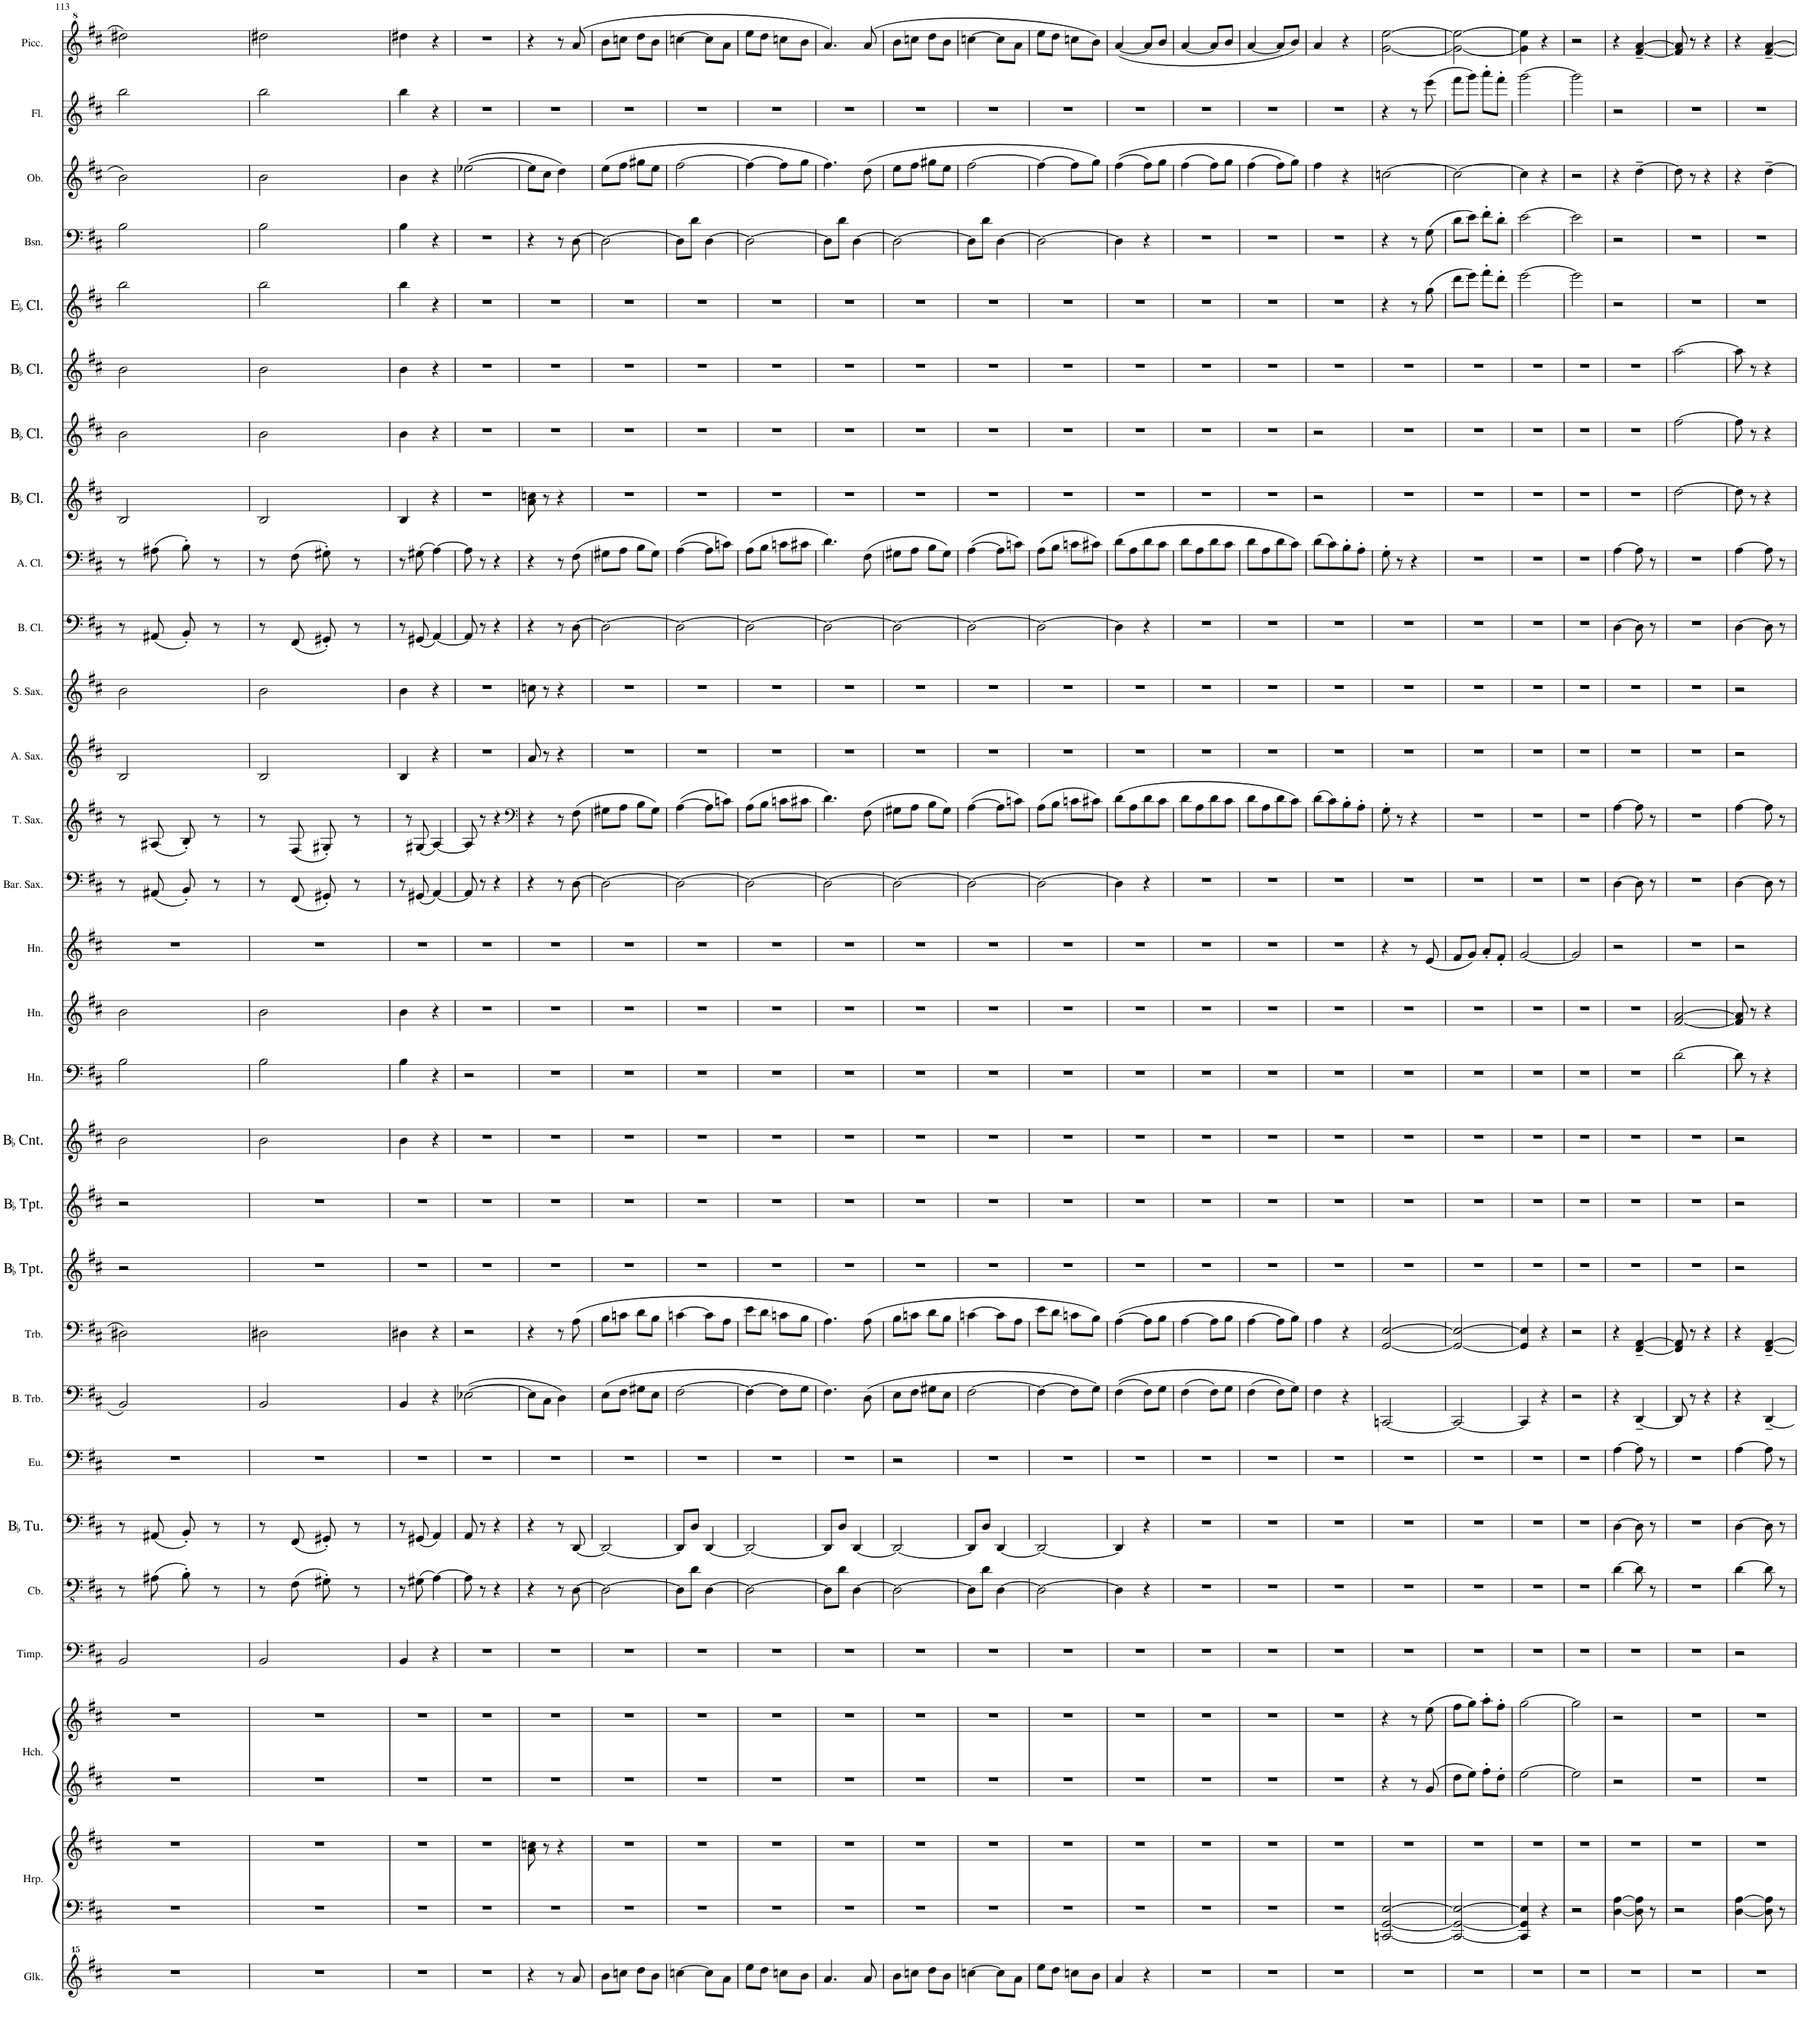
**kern	**kern	**kern	**kern	**kern	**kern	**kern	**kern	**kern	**kern	**kern	**kern	**kern	**kern	**kern	**kern	**kern	**kern	**kern	**kern	**kern	**kern	**kern	**kern	**kern	**kern	**kern	**kern	**kern	**kern	**kern
*part29	*part28	*part28	*part27	*part27	*part26	*part25	*part24	*part23	*part22	*part21	*part20	*part19	*part18	*part17	*part16	*part15	*part14	*part13	*part12	*part11	*part10	*part9	*part8	*part7	*part6	*part5	*part4	*part3	*part2	*part1
*staff31	*staff30	*staff29	*staff28	*staff27	*staff26	*staff25	*staff24	*staff23	*staff22	*staff21	*staff20	*staff19	*staff18	*staff17	*staff16	*staff15	*staff14	*staff13	*staff12	*staff11	*staff10	*staff9	*staff8	*staff7	*staff6	*staff5	*staff4	*staff3	*staff2	*staff1
*I"Glockenspiel	*I"Harp	*	*I"Harpsichord	*	*I"Timpani	*I"Double Bass	*I"BaccidentalFlat Tuba	*I"Euphonium	*I"Bass Trombone	*I"Trombone	*I"BaccidentalFlat Trumpet	*I"BaccidentalFlat Trumpet	*I"BaccidentalFlat Cornet	*I"Horn	*I"Horn	*I"Horn	*I"Baritone Saxophone	*I"Tenor Saxophone	*I"Alto Saxophone	*I"Soprano Saxophone	*I"Bass Clarinet	*I"Alto Clarinet	*I"BaccidentalFlat Clarinet	*I"BaccidentalFlat Clarinet	*I"BaccidentalFlat Clarinet	*I"EaccidentalFlat Clarinet	*I"Bassoon	*I"Oboe	*I"Flute	*I"Piccolo
*I'Glk.	*I'Hrp.	*	*I'Hch.	*	*I'Timp.	*	*I'BaccidentalFlat Tu.	*I'Eu.	*I'B. Trb.	*I'Trb.	*I'BaccidentalFlat Tpt.	*I'BaccidentalFlat Tpt.	*I'BaccidentalFlat Cnt.	*I'Hn.	*I'Hn.	*I'Hn.	*I'Bar. Sax.	*I'T. Sax.	*I'A. Sax.	*I'S. Sax.	*I'B. Cl.	*I'A. Cl.	*I'BaccidentalFlat Cl.	*I'BaccidentalFlat Cl.	*I'BaccidentalFlat Cl.	*I'EaccidentalFlat Cl.	*I'Bsn.	*I'Ob.	*I'Fl.	*I'Picc.
!!LO:PB:g=z
*clefG^^2	*clefF4	*clefG2	*clefG2	*clefG2	*clefF4	*clefFv4	*clefF4	*clefF4	*clefF4	*clefF4	*clefG2	*clefG2	*clefG2	*clefF4	*clefG2	*clefG2	*clefF4	*clefG2	*clefG2	*clefG2	*clefF4	*clefF4	*clefG2	*clefG2	*clefG2	*clefG2	*clefF4	*clefG2	*clefG2	*clefG^2
*	*	*	*	*	*	*Trd7c12	*	*	*	*	*Trd1c2	*Trd1c2	*Trd1c2	*Trd4c7	*Trd4c7	*Trd4c7	*Trd12c21	*Trd8c14	*Trd5c9	*Trd1c2	*Trd8c14	*Trd1c2	*Trd1c2	*Trd1c2	*Trd1c2	*Trd-2c-3	*	*	*	*Trd-7c-12
*k[f#c#]	*k[f#c#]	*k[f#c#]	*k[f#c#]	*k[f#c#]	*k[f#c#]	*k[f#c#]	*k[f#c#]	*k[f#c#]	*k[f#c#]	*k[f#c#]	*k[f#c#]	*k[f#c#]	*k[f#c#]	*k[f#c#]	*k[f#c#]	*k[f#c#]	*k[f#c#]	*k[f#c#]	*k[f#c#]	*k[f#c#]	*k[f#c#]	*k[f#c#]	*k[f#c#]	*k[f#c#]	*k[f#c#]	*k[f#c#]	*k[f#c#]	*k[f#c#]	*k[f#c#]	*k[f#c#]
*M2/4	*M2/4	*M2/4	*M2/4	*M2/4	*M2/4	*M2/4	*M2/4	*M2/4	*M2/4	*M2/4	*M2/4	*M2/4	*M2/4	*M2/4	*M2/4	*M2/4	*M2/4	*M2/4	*M2/4	*M2/4	*M2/4	*M2/4	*M2/4	*M2/4	*M2/4	*M2/4	*M2/4	*M2/4	*M2/4	*M2/4
=113	=113	=113	=113	=113	=113	=113	=113	=113	=113	=113	=113	=113	=113	=113	=113	=113	=113	=113	=113	=113	=113	=113	=113	=113	=113	=113	=113	=113	=113	=113
*	*	*	*	*	*^	*	*	*	*	*	*	*	*	*	*	*	*	*	*	*	*	*	*	*	*	*	*	*	*	*
*	*	*	*	*	*	*Xbrackettup	*	*	*	*	*	*	*	*	*	*	*	*	*	*	*	*	*	*	*	*	*	*	*	*	*
2r	2r	2r	2r	2r	2BB/	24BBLL	8r	8r	2r	2BB/	2D#X\	2r	2r	2b\	2B\	2b\	2r	8r	8r	2B/	2b\	8r	8r	2B/	2b\	2b\	2bb\	2B\	2b\	2bb\	2ddd#X\
.	.	.	.	.	.	24BB	.	.	.	.	.	.	.	.	.	.	.	.	.	.	.	.	.	.	.	.	.	.	.	.	.
.	.	.	.	.	.	24BB	.	.	.	.	.	.	.	.	.	.	.	.	.	.	.	.	.	.	.	.	.	.	.	.	.
.	.	.	.	.	.	24BB	(8AA#X\	(8AA#X/	.	.	.	.	.	.	.	.	.	(8AA#X/	(8A#X/	.	.	(8AA#X/	(8A#X\	.	.	.	.	.	.	.	.
.	.	.	.	.	.	24BB	.	.	.	.	.	.	.	.	.	.	.	.	.	.	.	.	.	.	.	.	.	.	.	.	.
.	.	.	.	.	.	24BBJJ	.	.	.	.	.	.	.	.	.	.	.	.	.	.	.	.	.	.	.	.	.	.	.	.	.
.	.	.	.	.	.	24BBLL	8BB'\)	8BB'/)	.	.	.	.	.	.	.	.	.	8BB'/)	8B'/)	.	.	8BB'/)	8B'\)	.	.	.	.	.	.	.	.
.	.	.	.	.	.	24BB	.	.	.	.	.	.	.	.	.	.	.	.	.	.	.	.	.	.	.	.	.	.	.	.	.
.	.	.	.	.	.	24BB	.	.	.	.	.	.	.	.	.	.	.	.	.	.	.	.	.	.	.	.	.	.	.	.	.
.	.	.	.	.	.	24BB	8r	8r	.	.	.	.	.	.	.	.	.	8r	8r	.	.	8r	8r	.	.	.	.	.	.	.	.
.	.	.	.	.	.	24BB	.	.	.	.	.	.	.	.	.	.	.	.	.	.	.	.	.	.	.	.	.	.	.	.	.
.	.	.	.	.	.	24BBJJ	.	.	.	.	.	.	.	.	.	.	.	.	.	.	.	.	.	.	.	.	.	.	.	.	.
=114	=114	=114	=114	=114	=114	=114	=114	=114	=114	=114	=114	=114	=114	=114	=114	=114	=114	=114	=114	=114	=114	=114	=114	=114	=114	=114	=114	=114	=114	=114	=114
2r	2r	2r	2r	2r	2BB/	24BBLL	8r	8r	2r	2BB/	2D#X\	2r	2r	2b\	2B\	2b\	2r	8r	8r	2B/	2b\	8r	8r	2B/	2b\	2b\	2bb\	2B\	2b\	2bb\	2ddd#X\
.	.	.	.	.	.	24BB	.	.	.	.	.	.	.	.	.	.	.	.	.	.	.	.	.	.	.	.	.	.	.	.	.
.	.	.	.	.	.	24BB	.	.	.	.	.	.	.	.	.	.	.	.	.	.	.	.	.	.	.	.	.	.	.	.	.
.	.	.	.	.	.	24BB	(8FF#\	(8FF#/	.	.	.	.	.	.	.	.	.	(8FF#/	(8F#/	.	.	(8FF#/	(8F#\	.	.	.	.	.	.	.	.
.	.	.	.	.	.	24BB	.	.	.	.	.	.	.	.	.	.	.	.	.	.	.	.	.	.	.	.	.	.	.	.	.
.	.	.	.	.	.	24BBJJ	.	.	.	.	.	.	.	.	.	.	.	.	.	.	.	.	.	.	.	.	.	.	.	.	.
.	.	.	.	.	.	24BBLL	8GG#X'\)	8GG#X'/)	.	.	.	.	.	.	.	.	.	8GG#X'/)	8G#X'/)	.	.	8GG#X'/)	8G#X'\)	.	.	.	.	.	.	.	.
.	.	.	.	.	.	24BB	.	.	.	.	.	.	.	.	.	.	.	.	.	.	.	.	.	.	.	.	.	.	.	.	.
.	.	.	.	.	.	24BB	.	.	.	.	.	.	.	.	.	.	.	.	.	.	.	.	.	.	.	.	.	.	.	.	.
.	.	.	.	.	.	24BB	8r	8r	.	.	.	.	.	.	.	.	.	8r	8r	.	.	8r	8r	.	.	.	.	.	.	.	.
.	.	.	.	.	.	24BB	.	.	.	.	.	.	.	.	.	.	.	.	.	.	.	.	.	.	.	.	.	.	.	.	.
.	.	.	.	.	.	24BBJJ	.	.	.	.	.	.	.	.	.	.	.	.	.	.	.	.	.	.	.	.	.	.	.	.	.
*	*	*	*	*	*v	*v	*	*	*	*	*	*	*	*	*	*	*	*	*	*	*	*	*	*	*	*	*	*	*	*	*
=115	=115	=115	=115	=115	=115	=115	=115	=115	=115	=115	=115	=115	=115	=115	=115	=115	=115	=115	=115	=115	=115	=115	=115	=115	=115	=115	=115	=115	=115	=115
2r	2r	2r	2r	2r	4BB/	8r	8r	2r	4BB/	4D#X\	2r	2r	4b\	4B\	4b\	2r	8r	8r	4B/	4b\	8r	8r	4B/	4b\	4b\	4bb\	4B\	4b\	4bb\	4ddd#X\
.	.	.	.	.	.	(8GG#X\	(8GG#X/	.	.	.	.	.	.	.	.	.	(8GG#X/	(8G#X/	.	.	(8GG#X/	(8G#X\	.	.	.	.	.	.	.	.
.	.	.	.	.	4r	[4AA\)	4AA/)	.	4r	4r	.	.	4r	4r	4r	.	[4AA/)	[4A/)	4r	4r	[4AA/)	[4A\)	4r	4r	4r	4r	4r	4r	4r	4r
=116	=116	=116	=116	=116	=116	=116	=116	=116	=116	=116	=116	=116	=116	=116	=116	=116	=116	=116	=116	=116	=116	=116	=116	=116	=116	=116	=116	=116	=116	=116
2r	2r	2r	2r	2r	2r	8AA\]	8AA/	2r	([2E-X\	2r	2r	2r	2r	2r	2r	2r	8AA/]	8A/]	2r	2r	8AA/]	8A\]	2r	2r	2r	2r	2r	([2ee-X\	2r	2r
.	.	.	.	.	.	8r	8r	.	.	.	.	.	.	.	.	.	8r	8r	.	.	8r	8r	.	.	.	.	.	.	.	.
.	.	.	.	.	.	4r	4r	.	.	.	.	.	.	.	.	.	4r	4r	.	.	4r	4r	.	.	.	.	.	.	.	.
=117	=117	=117	=117	=117	=117	=117	=117	=117	=117	=117	=117	=117	=117	=117	=117	=117	=117	=117	=117	=117	=117	=117	=117	=117	=117	=117	=117	=117	=117	=117
*	*	*	*	*	*	*	*	*	*	*	*	*	*	*	*	*	*	*clefF4	*	*	*	*	*	*	*	*	*	*	*	*
4r	2r	8a\ 8ccn\	2r	2r	2r	4r	4r	2r	8E-\L]	4r	2r	2r	2r	2r	2r	2r	4r	4r	8a/	8ccn\	4r	4r	8a\ 8ccn\	2r	2r	2r	4r	8ee-\L]	2r	4r
.	.	8r	.	.	.	.	.	.	8C#\J	.	.	.	.	.	.	.	.	.	8r	8r	.	.	8r	.	.	.	.	8cc#\J	.	.
8r	.	4r	.	.	.	8r	8r	.	4D\)	8r	.	.	.	.	.	.	8r	8r	4r	4r	8r	8r	4r	.	.	.	8r	4dd\)	.	8r
8aaa/	.	.	.	.	.	[8DD\	[8DD/	.	.	(8A\	.	.	.	.	.	.	[8D\	(8F#\	.	.	[8D\	(8F#\	.	.	.	.	[8D\	.	.	(8aa/
=118	=118	=118	=118	=118	=118	=118	=118	=118	=118	=118	=118	=118	=118	=118	=118	=118	=118	=118	=118	=118	=118	=118	=118	=118	=118	=118	=118	=118	=118	=118
8bbb\L	2r	2r	2r	2r	2r	2DD\_	2DD/_	2r	(8E\L	8B\L	2r	2r	2r	2r	2r	2r	2D\_	8G#X\L	2r	2r	2D\_	8G#X\L	2r	2r	2r	2r	2D\_	(8ee\L	2r	8bb\L
8ccccn\J	.	.	.	.	.	.	.	.	8F#\J	8cn\J	.	.	.	.	.	.	.	8A\J	.	.	.	8A\J	.	.	.	.	.	8ff#\J	.	8cccn\J
8dddd\L	.	.	.	.	.	.	.	.	8G#X\L	8d\L	.	.	.	.	.	.	.	8B\L	.	.	.	8B\L	.	.	.	.	.	8gg#X\L	.	8ddd\L
8bbb\J	.	.	.	.	.	.	.	.	8E\J	8B\J	.	.	.	.	.	.	.	8G#\J)	.	.	.	8G#\J)	.	.	.	.	.	8ee\J	.	8bb\J
=119	=119	=119	=119	=119	=119	=119	=119	=119	=119	=119	=119	=119	=119	=119	=119	=119	=119	=119	=119	=119	=119	=119	=119	=119	=119	=119	=119	=119	=119	=119
[4ccccn\	2r	2r	2r	2r	2r	8DD\L]	8DD/L]	2r	[2F#\	[4cn\	2r	2r	2r	2r	2r	2r	2D\_	([4A\	2r	2r	2D\_	([4A\	2r	2r	2r	2r	8D\L]	[2ff#\	2r	[4cccn\
.	.	.	.	.	.	8D\J	8D/J	.	.	.	.	.	.	.	.	.	.	.	.	.	.	.	.	.	.	.	8d\J	.	.	.
8cccc\L]	.	.	.	.	.	[4DD\	[4DD/	.	.	8c\L]	.	.	.	.	.	.	.	8A\L]	.	.	.	8A\L]	.	.	.	.	[4D\	.	.	8ccc\L]
8aaa\J	.	.	.	.	.	.	.	.	.	8A\J	.	.	.	.	.	.	.	8cn\J)	.	.	.	8cn\J)	.	.	.	.	.	.	.	8aa\J
=120	=120	=120	=120	=120	=120	=120	=120	=120	=120	=120	=120	=120	=120	=120	=120	=120	=120	=120	=120	=120	=120	=120	=120	=120	=120	=120	=120	=120	=120	=120
8eeee\L	2r	2r	2r	2r	2r	2DD\_	2DD/_	2r	4F#\_	8e\L	2r	2r	2r	2r	2r	2r	2D\_	(8A\L	2r	2r	2D\_	(8A\L	2r	2r	2r	2r	2D\_	4ff#\_	2r	8eee\L
8dddd\J	.	.	.	.	.	.	.	.	.	8d\J	.	.	.	.	.	.	.	8B\J	.	.	.	8B\J	.	.	.	.	.	.	.	8ddd\J
8ccccn\L	.	.	.	.	.	.	.	.	8F#\L]	8cn\L	.	.	.	.	.	.	.	8cn\L	.	.	.	8cn\L	.	.	.	.	.	8ff#\L]	.	8cccn\L
8bbb\J	.	.	.	.	.	.	.	.	8G\J	8B\J	.	.	.	.	.	.	.	8c#X\J	.	.	.	8c#X\J	.	.	.	.	.	8gg\J	.	8bb\J
=121	=121	=121	=121	=121	=121	=121	=121	=121	=121	=121	=121	=121	=121	=121	=121	=121	=121	=121	=121	=121	=121	=121	=121	=121	=121	=121	=121	=121	=121	=121
4.aaa/	2r	2r	2r	2r	2r	8DD\L]	8DD/L]	2r	4.F#\)	4.A\)	2r	2r	2r	2r	2r	2r	2D\_	4.d\)	2r	2r	2D\_	4.d\)	2r	2r	2r	2r	8D\L]	4.ff#\)	2r	4.aa/)
.	.	.	.	.	.	8D\J	8D/J	.	.	.	.	.	.	.	.	.	.	.	.	.	.	.	.	.	.	.	8d\J	.	.	.
.	.	.	.	.	.	[4DD\	[4DD/	.	.	.	.	.	.	.	.	.	.	.	.	.	.	.	.	.	.	.	[4D\	.	.	.
8aaa/	.	.	.	.	.	.	.	.	(8D\	(8A\	.	.	.	.	.	.	.	(8F#\	.	.	.	(8F#\	.	.	.	.	.	(8dd\	.	(8aa/
=122	=122	=122	=122	=122	=122	=122	=122	=122	=122	=122	=122	=122	=122	=122	=122	=122	=122	=122	=122	=122	=122	=122	=122	=122	=122	=122	=122	=122	=122	=122
8bbb\L	2r	2r	2r	2r	2r	2DD\_	2DD/_	2r	8E\L	8B\L	2r	2r	2r	2r	2r	2r	2D\_	8G#X\L	2r	2r	2D\_	8G#X\L	2r	2r	2r	2r	2D\_	8ee\L	2r	8bb\L
8ccccn\J	.	.	.	.	.	.	.	.	8F#\J	8cn\J	.	.	.	.	.	.	.	8A\J	.	.	.	8A\J	.	.	.	.	.	8ff#\J	.	8cccn\J
8dddd\L	.	.	.	.	.	.	.	.	8G#X\L	8d\L	.	.	.	.	.	.	.	8B\L	.	.	.	8B\L	.	.	.	.	.	8gg#X\L	.	8ddd\L
8bbb\J	.	.	.	.	.	.	.	.	8E\J	8B\J	.	.	.	.	.	.	.	8G#\J)	.	.	.	8G#\J)	.	.	.	.	.	8ee\J	.	8bb\J
=123	=123	=123	=123	=123	=123	=123	=123	=123	=123	=123	=123	=123	=123	=123	=123	=123	=123	=123	=123	=123	=123	=123	=123	=123	=123	=123	=123	=123	=123	=123
[4ccccn\	2r	2r	2r	2r	2r	8DD\L]	8DD/L]	2r	[2F#\	[4cn\	2r	2r	2r	2r	2r	2r	2D\_	([4A\	2r	2r	2D\_	([4A\	2r	2r	2r	2r	8D\L]	[2ff#\	2r	[4cccn\
.	.	.	.	.	.	8D\J	8D/J	.	.	.	.	.	.	.	.	.	.	.	.	.	.	.	.	.	.	.	8d\J	.	.	.
8cccc\L]	.	.	.	.	.	[4DD\	[4DD/	.	.	8c\L]	.	.	.	.	.	.	.	8A\L]	.	.	.	8A\L]	.	.	.	.	[4D\	.	.	8ccc\L]
8aaa\J	.	.	.	.	.	.	.	.	.	8A\J	.	.	.	.	.	.	.	8cn\J)	.	.	.	8cn\J)	.	.	.	.	.	.	.	8aa\J
=124	=124	=124	=124	=124	=124	=124	=124	=124	=124	=124	=124	=124	=124	=124	=124	=124	=124	=124	=124	=124	=124	=124	=124	=124	=124	=124	=124	=124	=124	=124
8eeee\L	2r	2r	2r	2r	2r	2DD\_	2DD/_	2r	4F#\_	8e\L	2r	2r	2r	2r	2r	2r	2D\_	(8A\L	2r	2r	2D\_	(8A\L	2r	2r	2r	2r	2D\_	4ff#\_	2r	8eee\L
8dddd\J	.	.	.	.	.	.	.	.	.	8d\J	.	.	.	.	.	.	.	8B\J	.	.	.	8B\J	.	.	.	.	.	.	.	8ddd\J
8ccccn\L	.	.	.	.	.	.	.	.	8F#\L]	8cn\L	.	.	.	.	.	.	.	8cn\L	.	.	.	8cn\L	.	.	.	.	.	8ff#\L]	.	8cccn\L
8bbb\J	.	.	.	.	.	.	.	.	8G\J)	8B\J)	.	.	.	.	.	.	.	8c#X\J)	.	.	.	8c#X\J)	.	.	.	.	.	8gg\J)	.	8bb\J)
=125	=125	=125	=125	=125	=125	=125	=125	=125	=125	=125	=125	=125	=125	=125	=125	=125	=125	=125	=125	=125	=125	=125	=125	=125	=125	=125	=125	=125	=125	=125
4aaa/	2r	2r	2r	2r	2r	4DD\]	4DD/]	2r	((4F#\	([4A\	2r	2r	2r	2r	2r	2r	4D\]	(8d\L	2r	2r	4D\]	(8d\L	2r	2r	2r	2r	4D\]	((4ff#\	2r	([4aa/
.	.	.	.	.	.	.	.	.	.	.	.	.	.	.	.	.	.	8A\	.	.	.	8A\	.	.	.	.	.	.	.	.
4r	.	.	.	.	.	4r	4r	.	8F#\L)	8A\L]	.	.	.	.	.	.	4r	8d\	.	.	4r	8d\	.	.	.	.	4r	8ff#\L)	.	8aa/L]
.	.	.	.	.	.	.	.	.	8G\J	8B\J	.	.	.	.	.	.	.	8c#\J	.	.	.	8c#\J	.	.	.	.	.	8gg\J	.	8bb/J
=126	=126	=126	=126	=126	=126	=126	=126	=126	=126	=126	=126	=126	=126	=126	=126	=126	=126	=126	=126	=126	=126	=126	=126	=126	=126	=126	=126	=126	=126	=126
2r	2r	2r	2r	2r	2r	2r	2r	2r	(4F#\	[4A\	2r	2r	2r	2r	2r	2r	2r	8d\L	2r	2r	2r	8d\L	2r	2r	2r	2r	2r	(4ff#\	2r	[4aa/
.	.	.	.	.	.	.	.	.	.	.	.	.	.	.	.	.	.	8A\	.	.	.	8A\	.	.	.	.	.	.	.	.
.	.	.	.	.	.	.	.	.	8F#\L)	8A\L]	.	.	.	.	.	.	.	8d\	.	.	.	8d\	.	.	.	.	.	8ff#\L)	.	8aa/L]
.	.	.	.	.	.	.	.	.	8G\J	8B\J	.	.	.	.	.	.	.	8c#\J	.	.	.	8c#\J	.	.	.	.	.	8gg\J	.	8bb/J
=127	=127	=127	=127	=127	=127	=127	=127	=127	=127	=127	=127	=127	=127	=127	=127	=127	=127	=127	=127	=127	=127	=127	=127	=127	=127	=127	=127	=127	=127	=127
2r	2r	2r	2r	2r	2r	2r	2r	2r	(4F#\	[4A\	2r	2r	2r	2r	2r	2r	2r	8d\L	2r	2r	2r	8d\L	2r	2r	2r	2r	2r	(4ff#\	2r	[4aa/
.	.	.	.	.	.	.	.	.	.	.	.	.	.	.	.	.	.	8A\	.	.	.	8A\	.	.	.	.	.	.	.	.
.	.	.	.	.	.	.	.	.	8F#\L)	8A\L]	.	.	.	.	.	.	.	8d\	.	.	.	8d\	.	.	.	.	.	8ff#\L)	.	8aa/L]
.	.	.	.	.	.	.	.	.	8G\J)	8B\J)	.	.	.	.	.	.	.	8c#\J)	.	.	.	8c#\J)	.	.	.	.	.	8gg\J)	.	8bb/J)
=128	=128	=128	=128	=128	=128	=128	=128	=128	=128	=128	=128	=128	=128	=128	=128	=128	=128	=128	=128	=128	=128	=128	=128	=128	=128	=128	=128	=128	=128	=128
2r	2r	2r	2r	2r	2r	2r	2r	2r	4F#\	4A\	2r	2r	2r	2r	2r	2r	2r	(8d\L	2r	2r	2r	(8d\L	2r	2r	2r	2r	2r	4ff#\	2r	4aa/
.	.	.	.	.	.	.	.	.	.	.	.	.	.	.	.	.	.	8c#\)	.	.	.	8c#\)	.	.	.	.	.	.	.	.
.	.	.	.	.	.	.	.	.	4r	4r	.	.	.	.	.	.	.	8B'\	.	.	.	8B'\	.	.	.	.	.	4r	.	4r
.	.	.	.	.	.	.	.	.	.	.	.	.	.	.	.	.	.	8A'\J	.	.	.	8A'\J	.	.	.	.	.	.	.	.
=129	=129	=129	=129	=129	=129	=129	=129	=129	=129	=129	=129	=129	=129	=129	=129	=129	=129	=129	=129	=129	=129	=129	=129	=129	=129	=129	=129	=129	=129	=129
2r	[2CCn/ [2GG/ [2E/	2r	4r	4r	2r	2r	2r	2r	[2CCn/	[2GG/ [2E/	2r	2r	2r	2r	2r	4r	2r	8G'\	2r	2r	2r	8G'\	2r	2r	2r	4r	4r	[2ccn\	4r	[2gg\ [2eee\
.	.	.	.	.	.	.	.	.	.	.	.	.	.	.	.	.	.	8r	.	.	.	8r	.	.	.	.	.	.	.	.
.	.	.	8r	8r	.	.	.	.	.	.	.	.	.	.	.	8r	.	4r	.	.	.	4r	.	.	.	8r	8r	.	8r	.
.	.	.	8g/	(8ee\	.	.	.	.	.	.	.	.	.	.	.	(8e/	.	.	.	.	.	.	.	.	.	(8gg\	(8G\	.	(8eee\	.
=130	=130	=130	=130	=130	=130	=130	=130	=130	=130	=130	=130	=130	=130	=130	=130	=130	=130	=130	=130	=130	=130	=130	=130	=130	=130	=130	=130	=130	=130	=130
2r	2CC/_ 2GG/_ 2E/_	2r	8dd\L	8ff#\L	2r	2r	2r	2r	2CC/_	2GG/_ 2E/_	2r	2r	2r	2r	2r	8f#/L	2r	2r	2r	2r	2r	2r	2r	2r	2r	8ddd\L	8d\L	2cc\_	8fff#\L	2gg\_ 2eee\_
.	.	.	8ee\J	8gg\J)	.	.	.	.	.	.	.	.	.	.	.	8g/J)	.	.	.	.	.	.	.	.	.	8eee\J)	8e\J)	.	8ggg\J)	.
.	.	.	8ff#'\L	8aa'\L	.	.	.	.	.	.	.	.	.	.	.	8a'/L	.	.	.	.	.	.	.	.	.	8fff#'\L	8f#'\L	.	8aaa'\L	.
.	.	.	8dd'\J	8ff#'\J	.	.	.	.	.	.	.	.	.	.	.	8f#'/J	.	.	.	.	.	.	.	.	.	8ddd'\J	8d'\J	.	8fff#'\J	.
=131	=131	=131	=131	=131	=131	=131	=131	=131	=131	=131	=131	=131	=131	=131	=131	=131	=131	=131	=131	=131	=131	=131	=131	=131	=131	=131	=131	=131	=131	=131
2r	4CC/] 4GG/] 4E/]	2r	[2ee\	[2gg\	2r	2r	2r	2r	4CC/]	4GG/] 4E/]	2r	2r	2r	2r	2r	[2g/	2r	2r	2r	2r	2r	2r	2r	2r	2r	[2eee\	[2e\	4cc\]	[2ggg\	4gg\] 4eee\]
.	4r	.	.	.	.	.	.	.	4r	4r	.	.	.	.	.	.	.	.	.	.	.	.	.	.	.	.	.	4r	.	4r
=132	=132	=132	=132	=132	=132	=132	=132	=132	=132	=132	=132	=132	=132	=132	=132	=132	=132	=132	=132	=132	=132	=132	=132	=132	=132	=132	=132	=132	=132	=132
2r	2r	2r	2ee\]	2gg\]	2r	2r	2r	2r	2r	2r	2r	2r	2r	2r	2r	2g/]	2r	2r	2r	2r	2r	2r	2r	2r	2r	2eee\]	2e\]	2r	2ggg\]	2r
=133	=133	=133	=133	=133	=133	=133	=133	=133	=133	=133	=133	=133	=133	=133	=133	=133	=133	=133	=133	=133	=133	=133	=133	=133	=133	=133	=133	=133	=133	=133
2r	[4D\ [4A\	2r	2r	2r	2r	[4D\	[4D\	[4A\	4r	4r	2r	2r	2r	2r	2r	2r	[4D\	[4A\	2r	2r	[4D\	[4A\	2r	2r	2r	2r	2r	4r	2r	4r
.	8D\] 8A\]	.	.	.	.	8D\]	8D\]	8A\]	[4DD~/	[4FF#/~ [4AA/~	.	.	.	.	.	.	8D\]	8A\]	.	.	8D\]	8A\]	.	.	.	.	.	[4dd~\	.	[4ff#/~ [4aa/~
.	8r	.	.	.	.	8r	8r	8r	.	.	.	.	.	.	.	.	8r	8r	.	.	8r	8r	.	.	.	.	.	.	.	.
=134	=134	=134	=134	=134	=134	=134	=134	=134	=134	=134	=134	=134	=134	=134	=134	=134	=134	=134	=134	=134	=134	=134	=134	=134	=134	=134	=134	=134	=134	=134
2r	2r	2r	2r	2r	2r	2r	2r	2r	8DD/]	8FF#/] 8AA/]	2r	2r	2r	[2d\	[2f#/ [2a/	2r	2r	2r	2r	2r	2r	2r	[2dd\	[2ff#\	[2aa\	2r	2r	8dd\]	2r	8ff#/] 8aa/]
.	.	.	.	.	.	.	.	.	8r	8r	.	.	.	.	.	.	.	.	.	.	.	.	.	.	.	.	.	8r	.	8r
.	.	.	.	.	.	.	.	.	4r	4r	.	.	.	.	.	.	.	.	.	.	.	.	.	.	.	.	.	4r	.	4r
=135	=135	=135	=135	=135	=135	=135	=135	=135	=135	=135	=135	=135	=135	=135	=135	=135	=135	=135	=135	=135	=135	=135	=135	=135	=135	=135	=135	=135	=135	=135
2r	[4D\ [4A\	2r	2r	2r	2r	[4D\	[4D\	[4A\	4r	4r	2r	2r	2r	8d\]	8f#/] 8a/]	2r	[4D\	[4A\	2r	2r	[4D\	[4A\	8dd\]	8ff#\]	8aa\]	2r	2r	4r	2r	4r
.	.	.	.	.	.	.	.	.	.	.	.	.	.	8r	8r	.	.	.	.	.	.	.	8r	8r	8r	.	.	.	.	.
.	8D\] 8A\]	.	.	.	.	8D\]	8D\]	8A\]	[4DD~/	[4FF#/~ [4AA/~	.	.	.	4r	4r	.	8D\]	8A\]	.	.	8D\]	8A\]	4r	4r	4r	.	.	[4dd~\	.	[4ff#/~ [4aa/~
.	8r	.	.	.	.	8r	8r	8r	.	.	.	.	.	.	.	.	8r	8r	.	.	8r	8r	.	.	.	.	.	.	.	.
=	=	=	=	=	=	=	=	=	=	=	=	=	=	=	=	=	=	=	=	=	=	=	=	=	=	=	=	=	=	=
*-	*-	*-	*-	*-	*-	*-	*-	*-	*-	*-	*-	*-	*-	*-	*-	*-	*-	*-	*-	*-	*-	*-	*-	*-	*-	*-	*-	*-	*-	*-
